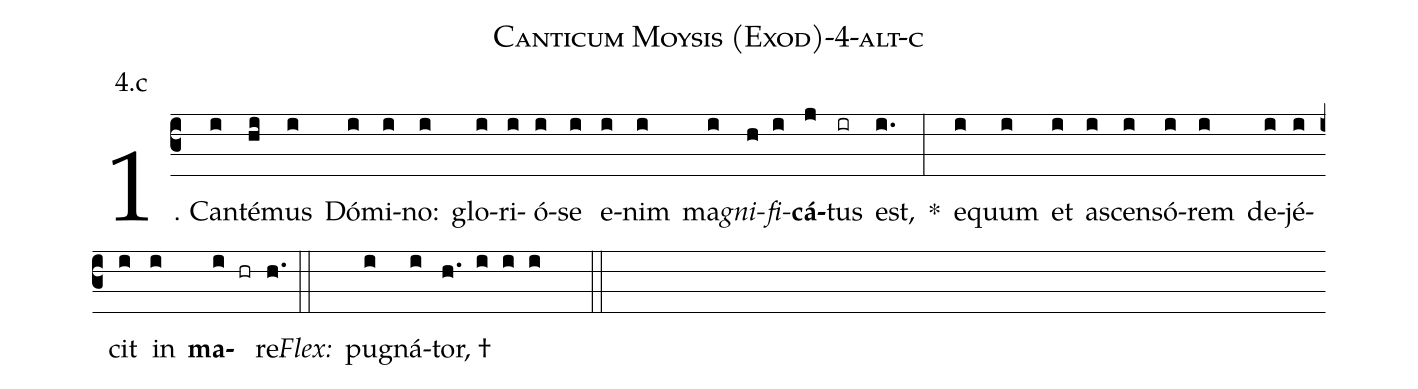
name: Canticum Moysis (Exod)-4-alt-c;
annotation: 4.c;
%%
(c3)1. Can(i)té(hi)mus(i) Dó(i)mi(i)no:(i) glo(i)ri(i)ó(i)se(i) e(i)nim(i) ma(i)<i>gni</i>(h)<i>fi</i>(i)<b>cá</b>(j)tus(ir) est,(i.) *(:) e(i)quum(i) et(i) a(i)scen(i)só(i)rem(i) de(i)jé(i)cit(i) in(i) <b>ma</b>(i hr)re.(h.) (::)
<i>Flex:</i>()  pu(i)gná(i)tor, †(h. i i i  ::)
